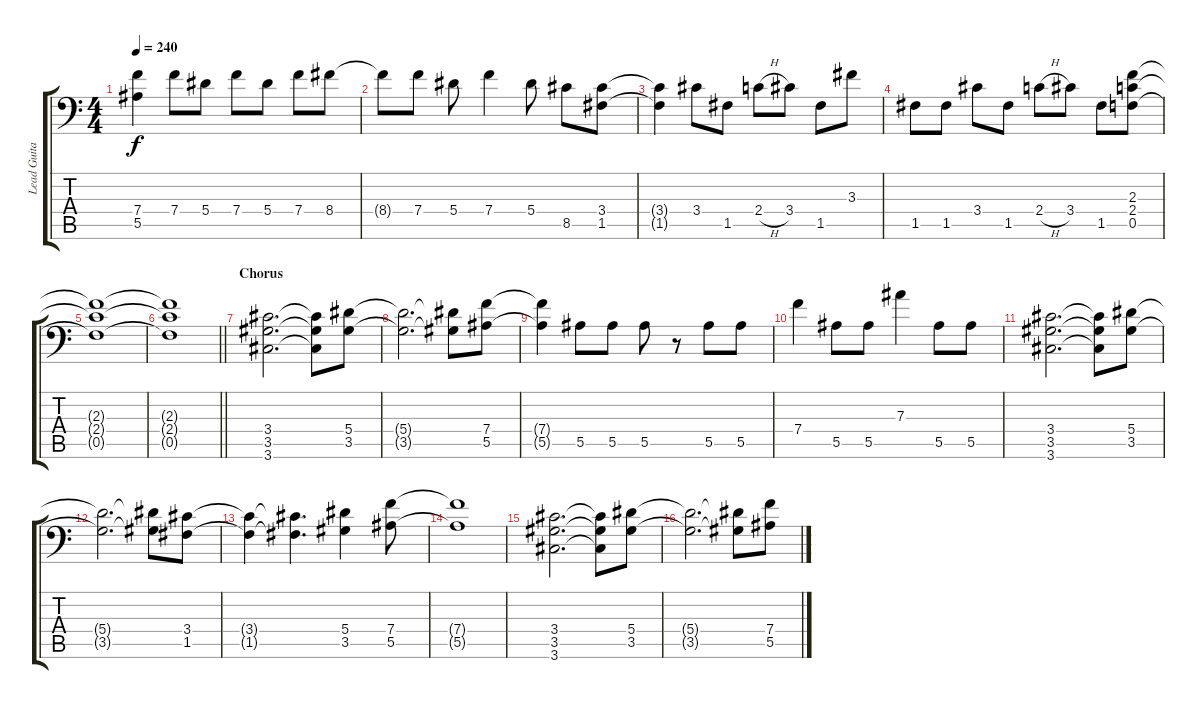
\track ("Lead Guitar" "Lead Guita") {instrument distortionguitar}
\staff {score tabs}
\tuning (C4 G3 Eb3 Bb2 F2 Bb1) {hide}
\ts (4 4)
\tempo 240
\clef f4
\ks c
(7.4{t} 5.5{t}).4{dy f} 7.4.8 5.4.8 7.4.8 5.4.8 7.4.8 8.4.8 |
8.4{t}.8 7.4.8 5.4.8 7.4.4 5.4.8 8.5.8 (3.4 1.5).8 |
(3.4{t} 1.5{t}).4 3.4.8 1.5.8 2.4{h}.8 3.4.8 1.5.8 3.3.8 |
1.5.8 1.5.8 3.4.8 1.5.8 2.4{h}.8 3.4.8 1.5.8 (2.3 2.4 0.5).8 |
(2.3{t} 2.4{t} 0.5{t}).1 |
\barLineRight lightlight
(2.3{t} 2.4{t} 0.5{t}).1 |
\section ("" "Chorus")
(3.4 3.5 3.6).2{d} (3.4{t} 3.5{t} 3.6{t}).8 (5.4 3.5).8 |
(5.4{t} 3.5{t}).2{d} (5.4{t} 3.5{t}).8 (7.4 5.5).8 |
(7.4{t} 5.5{t}).4 5.5.8 5.5.8 5.5.8 r.8 5.5.8 5.5.8 |
7.4.4 5.5.8 5.5.8 7.3.4 5.5.8 5.5.8 |
(3.4 3.5 3.6).2{d} (3.4{t} 3.5{t} 3.6{t}).8 (5.4 3.5).8 |
(5.4{t} 3.5{t}).2{d} (5.4{t} 3.5{t}).8 (3.4 1.5).8 |
(3.4{t} 1.5{t}).4 (3.4{t} 1.5{t}).4{d} (5.4 3.5).4 (7.4 5.5).8 |
(7.4{t} 5.5{t}).1 |
(3.4 3.5 3.6).2{d} (3.4{t} 3.5{t} 3.6{t}).8 (5.4 3.5).8 |
(5.4{t} 3.5{t}).2{d} (5.4{t} 3.5{t}).8 (7.4 5.5).8
